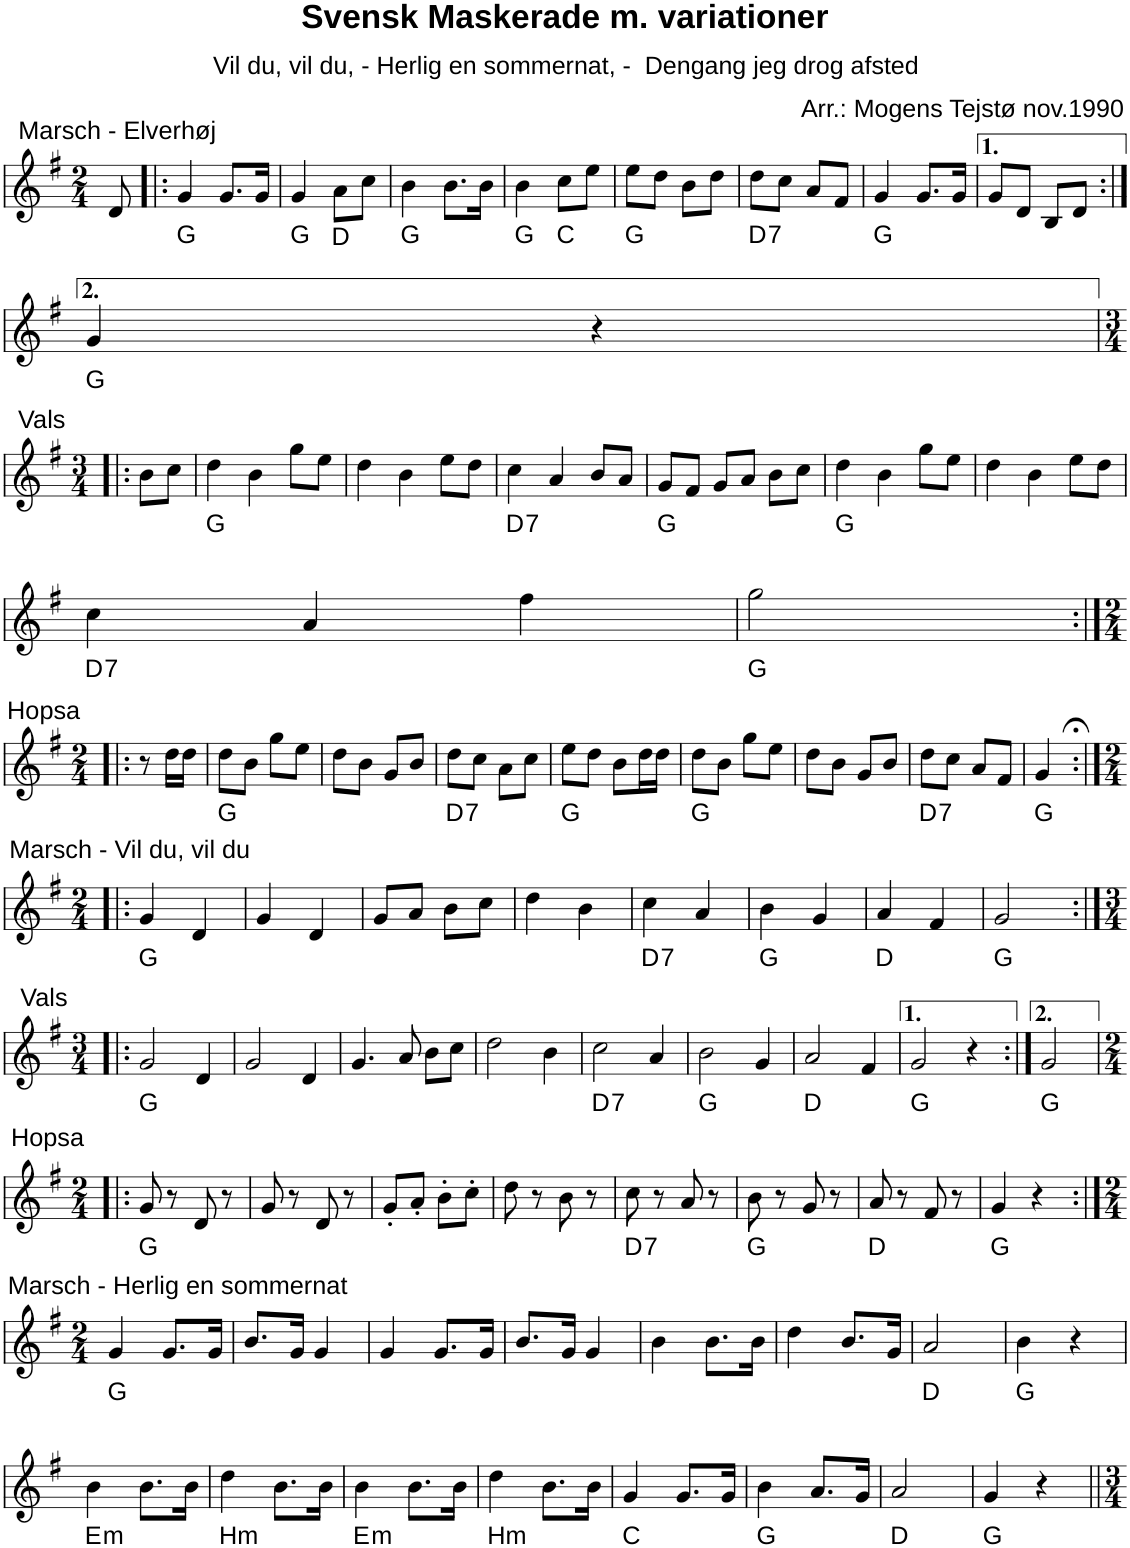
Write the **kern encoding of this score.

**kern	**harte
*part1	*part1
*staff1	*
*I"Piano	*
*I'Pno.	*
*clefG2	*
*k[f#]	*
*M2/4	*
=1	=1
!LO:TX:a:t=Marsch - Elverhøj	!
8d/	.
=2!|:	=2!|:
4g/	G:maj
8.g/L	.
16g/Jk	.
=3	=3
4g/	G:maj
8a\L	D:maj
8cc\J	.
=4	=4
4b\	G:maj
8.b\L	.
16b\Jk	.
=5	=5
4b\	G:maj
8cc\L	C:maj
8ee\J	.
=6	=6
8ee\L	G:maj
8dd\J	.
8b\L	.
8dd\J	.
=7	=7
!	!LO:H:kt=7
8dd\L	D:7
8cc\J	.
8a/L	.
8f#/J	.
=8	=8
4g/	G:maj
8.g/L	.
16g/Jk	.
=9	=9
8g/L	.
8d/J	.
8B/L	.
8d/J	.
!!LO:LB:g=z
=10:|!	=10:|!
4g/	G:maj
4r	.
!!LO:LB:g=z
=11!|:	=11!|:
*M3/4	*
!LO:TX:a:t=Vals	!
8b\L	.
8cc\J	.
=12	=12
4dd\	G:maj
4b\	.
8gg\L	.
8ee\J	.
=13	=13
4dd\	.
4b\	.
8ee\L	.
8dd\J	.
=14	=14
!	!LO:H:kt=7
4cc\	D:7
4a/	.
8b/L	.
8a/J	.
=15	=15
8g/L	G:maj
8f#/J	.
8g/L	.
8a/J	.
8b\L	.
8cc\J	.
=16	=16
4dd\	G:maj
4b\	.
8gg\L	.
8ee\J	.
=17	=17
4dd\	.
4b\	.
8ee\L	.
8dd\J	.
!!LO:LB:g=z
=18	=18
!	!LO:H:kt=7
4cc\	D:7
4a/	.
4ff#\	.
=19	=19
2gg\	G:maj
!!LO:LB:g=z
=20:|!|:	=20:|!|:
*M2/4	*
8r	.
!LO:TX:a:t=Hopsa	!
16dd\LL	.
16dd\JJ	.
=21	=21
8dd\L	G:maj
8b\J	.
8gg\L	.
8ee\J	.
=22	=22
8dd\L	.
8b\J	.
8g/L	.
8b/J	.
=23	=23
!	!LO:H:kt=7
8dd\L	D:7
8cc\J	.
8a\L	.
8cc\J	.
=24	=24
8ee\L	G:maj
8dd\J	.
8b\L	.
16dd\L	.
16dd\JJ	.
=25	=25
8dd\L	G:maj
8b\J	.
8gg\L	.
8ee\J	.
=26	=26
8dd\L	.
8b\J	.
8g/L	.
8b/J	.
=27	=27
!	!LO:H:kt=7
8dd\L	D:7
8cc\J	.
8a/L	.
8f#/J	.
=28	=28
4g/	G:maj
!!LO:LB:g=z
=29:|!|:	=29:|!|:
*M2/4	*
!LO:TX:a:t=Marsch - Vil du, vil du	!
4g/	G:maj
4d/	.
=30	=30
4g/	.
4d/	.
=31	=31
8g/L	.
8a/J	.
8b\L	.
8cc\J	.
=32	=32
4dd\	.
4b\	.
=33	=33
!	!LO:H:kt=7
4cc\	D:7
4a/	.
=34	=34
4b\	G:maj
4g/	.
=35	=35
4a/	D:maj
4f#/	.
=36	=36
2g/	G:maj
!!LO:LB:g=z
=37:|!|:	=37:|!|:
*M3/4	*
!LO:TX:a:t=Vals	!
2g/	G:maj
4d/	.
=38	=38
2g/	.
4d/	.
=39	=39
4.g/	.
8a/	.
8b\L	.
8cc\J	.
=40	=40
2dd\	.
4b\	.
=41	=41
!	!LO:H:kt=7
2cc\	D:7
4a/	.
=42	=42
2b\	G:maj
4g/	.
=43	=43
2a/	D:maj
4f#/	.
=44	=44
2g/	G:maj
4r	.
=45:|!	=45:|!
2g/	G:maj
!!LO:LB:g=z
=46!|:	=46!|:
*M2/4	*
!LO:TX:a:t=Hopsa	!
8g/	G:maj
8r	.
8d/	.
8r	.
=47	=47
8g/	.
8r	.
8d/	.
8r	.
=48	=48
8g'/L	.
8a'/J	.
8b'\L	.
8cc'\J	.
=49	=49
8dd\	.
8r	.
8b\	.
8r	.
=50	=50
!	!LO:H:kt=7
8cc\	D:7
8r	.
8a/	.
8r	.
=51	=51
8b\	G:maj
8r	.
8g/	.
8r	.
=52	=52
8a/	D:maj
8r	.
8f#/	.
8r	.
=53	=53
4g/	G:maj
4r	.
!!LO:LB:g=z
=54:|!	=54:|!
*M2/4	*
!LO:TX:a:t=Marsch - Herlig en sommernat	!
4g/	G:maj
8.g/L	.
16g/Jk	.
=55	=55
8.b/L	.
16g/Jk	.
4g/	.
=56	=56
4g/	.
8.g/L	.
16g/Jk	.
=57	=57
8.b/L	.
16g/Jk	.
4g/	.
=58	=58
4b\	.
8.b\L	.
16b\Jk	.
=59	=59
4dd\	.
8.b/L	.
16g/Jk	.
=60	=60
2a/	D:maj
=61	=61
4b\	G:maj
4r	.
!!LO:LB:g=z
=62	=62
!	!LO:H:kt=m
4b\	E:min
8.b\L	.
16b\Jk	.
=63	=63
!	!LO:H:kt=Hm
4dd\	N
8.b\L	.
16b\Jk	.
=64	=64
!	!LO:H:kt=m
4b\	E:min
8.b\L	.
16b\Jk	.
=65	=65
!	!LO:H:kt=Hm
4dd\	N
8.b\L	.
16b\Jk	.
=66	=66
4g/	C:maj
8.g/L	.
16g/Jk	.
=67	=67
4b\	G:maj
8.a/L	.
16g/Jk	.
=68	=68
2a/	D:maj
=69	=69
4g/	G:maj
4r	.
=||	=||
*-	*-
